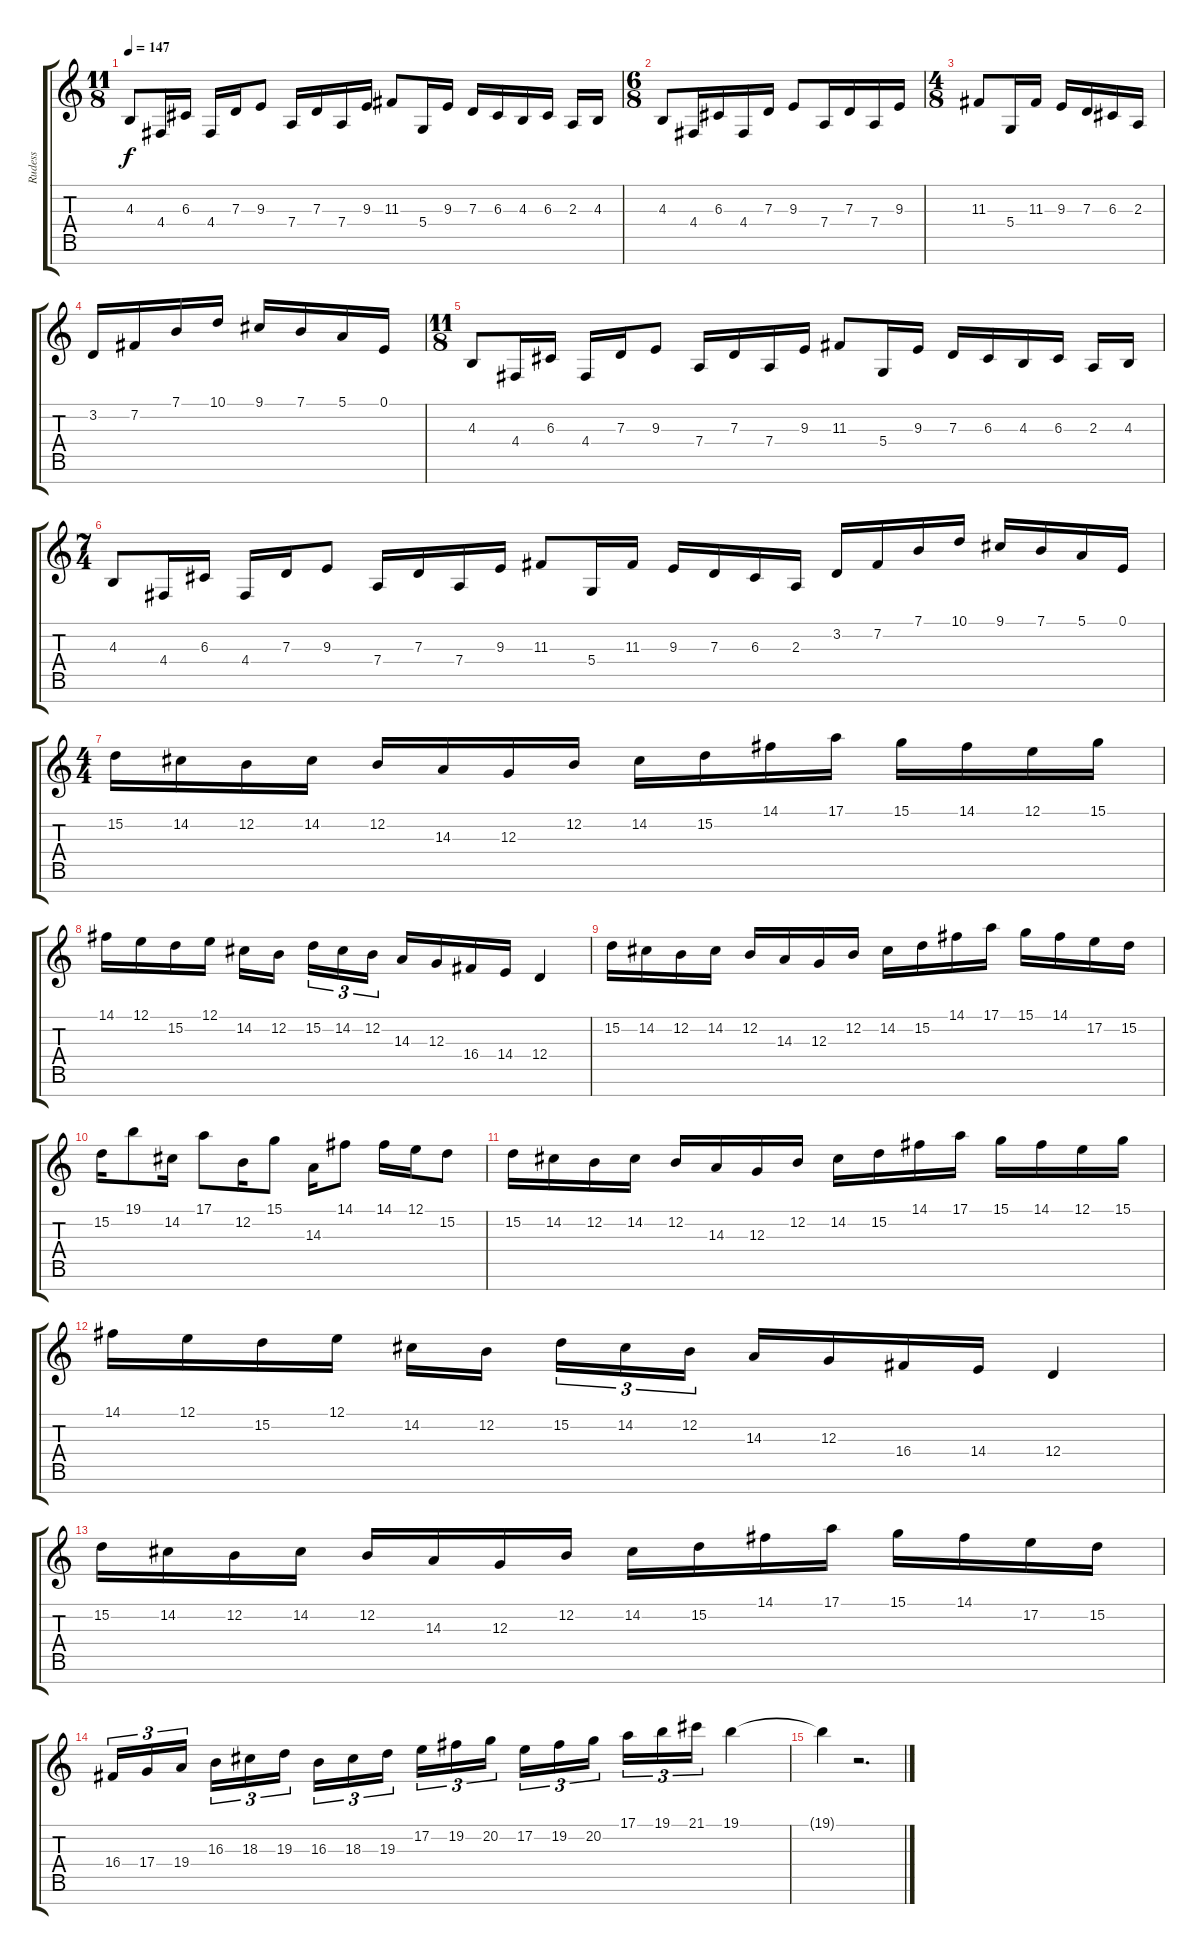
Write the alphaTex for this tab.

\track ("Rudess" "Rudess") {instrument brightacousticpiano}
\staff {score tabs}
\tuning (E4 B3 G3 D3 A2 E2 B1) {hide}
\ts (11 8)
\tempo 147
\clef g2
\ks c
4.3.8{dy f instrument electricgrandpiano} 4.4.16 6.3.16 4.4.16 7.3.16 9.3.8 7.4.16 7.3.16 7.4.16 9.3.16 11.3.8 5.4.16 9.3.16 7.3.16 6.3.16 4.3.16 6.3.16 2.3.16 4.3.16 |
\ts (6 8)
4.3.8 4.4.16 6.3.16 4.4.16 7.3.16 9.3.8 7.4.16 7.3.16 7.4.16 9.3.16 |
\ts (4 8)
11.3.8 5.4.16 11.3.16 9.3.16 7.3.16 6.3.16 2.3.16 |
3.2.16 7.2.16 7.1.16 10.1.16 9.1.16 7.1.16 5.1.16 0.1.16 |
\ts (11 8)
4.3.8{instrument electricgrandpiano} 4.4.16 6.3.16 4.4.16 7.3.16 9.3.8 7.4.16 7.3.16 7.4.16 9.3.16 11.3.8 5.4.16 9.3.16 7.3.16 6.3.16 4.3.16 6.3.16 2.3.16 4.3.16 |
\ts (7 4)
4.3.8 4.4.16 6.3.16 4.4.16 7.3.16 9.3.8 7.4.16 7.3.16 7.4.16 9.3.16 11.3.8 5.4.16 11.3.16 9.3.16 7.3.16 6.3.16 2.3.16 3.2.16 7.2.16 7.1.16 10.1.16 9.1.16 7.1.16 5.1.16 0.1.16 |
\ts (4 4)
15.2.16{instrument pad3polysynth} 14.2.16 12.2.16 14.2.16 12.2.16 14.3.16 12.3.16 12.2.16 14.2.16 15.2.16 14.1.16 17.1.16 15.1.16 14.1.16 12.1.16 15.1.16 |
14.1.16 12.1.16 15.2.16 12.1.16 14.2.16 12.2.16 15.2.16{tu (3 2)} 14.2.16{tu (3 2)} 12.2.16{tu (3 2)} 14.3.16 12.3.16 16.4.16 14.4.16 12.4.4 |
15.2.16 14.2.16 12.2.16 14.2.16 12.2.16 14.3.16 12.3.16 12.2.16 14.2.16 15.2.16 14.1.16 17.1.16 15.1.16 14.1.16 17.2.16 15.2.16 |
15.2.16 19.1.8 14.2.16 17.1.8 12.2.16 15.1.8 14.3.16 14.1.8 14.1.16 12.1.16 15.2.8 |
15.2.16 14.2.16 12.2.16 14.2.16 12.2.16 14.3.16 12.3.16 12.2.16 14.2.16 15.2.16 14.1.16 17.1.16 15.1.16 14.1.16 12.1.16 15.1.16 |
14.1.16 12.1.16 15.2.16 12.1.16 14.2.16 12.2.16 15.2.16{tu (3 2)} 14.2.16{tu (3 2)} 12.2.16{tu (3 2)} 14.3.16 12.3.16 16.4.16 14.4.16 12.4.4 |
15.2.16 14.2.16 12.2.16 14.2.16 12.2.16 14.3.16 12.3.16 12.2.16 14.2.16 15.2.16 14.1.16 17.1.16 15.1.16 14.1.16 17.2.16 15.2.16 |
16.4.16{tu (3 2)} 17.4.16{tu (3 2)} 19.4.16{tu (3 2)} 16.3.16{tu (3 2)} 18.3.16{tu (3 2)} 19.3.16{tu (3 2)} 16.3.16{tu (3 2)} 18.3.16{tu (3 2)} 19.3.16{tu (3 2)} 17.2.16{tu (3 2)} 19.2.16{tu (3 2)} 20.2.16{tu (3 2)} 17.2.16{tu (3 2)} 19.2.16{tu (3 2)} 20.2.16{tu (3 2)} 17.1.16{tu (3 2)} 19.1.16{tu (3 2)} 21.1.16{tu (3 2)} 19.1.4 |
19.1{t}.4 r.2{d}
